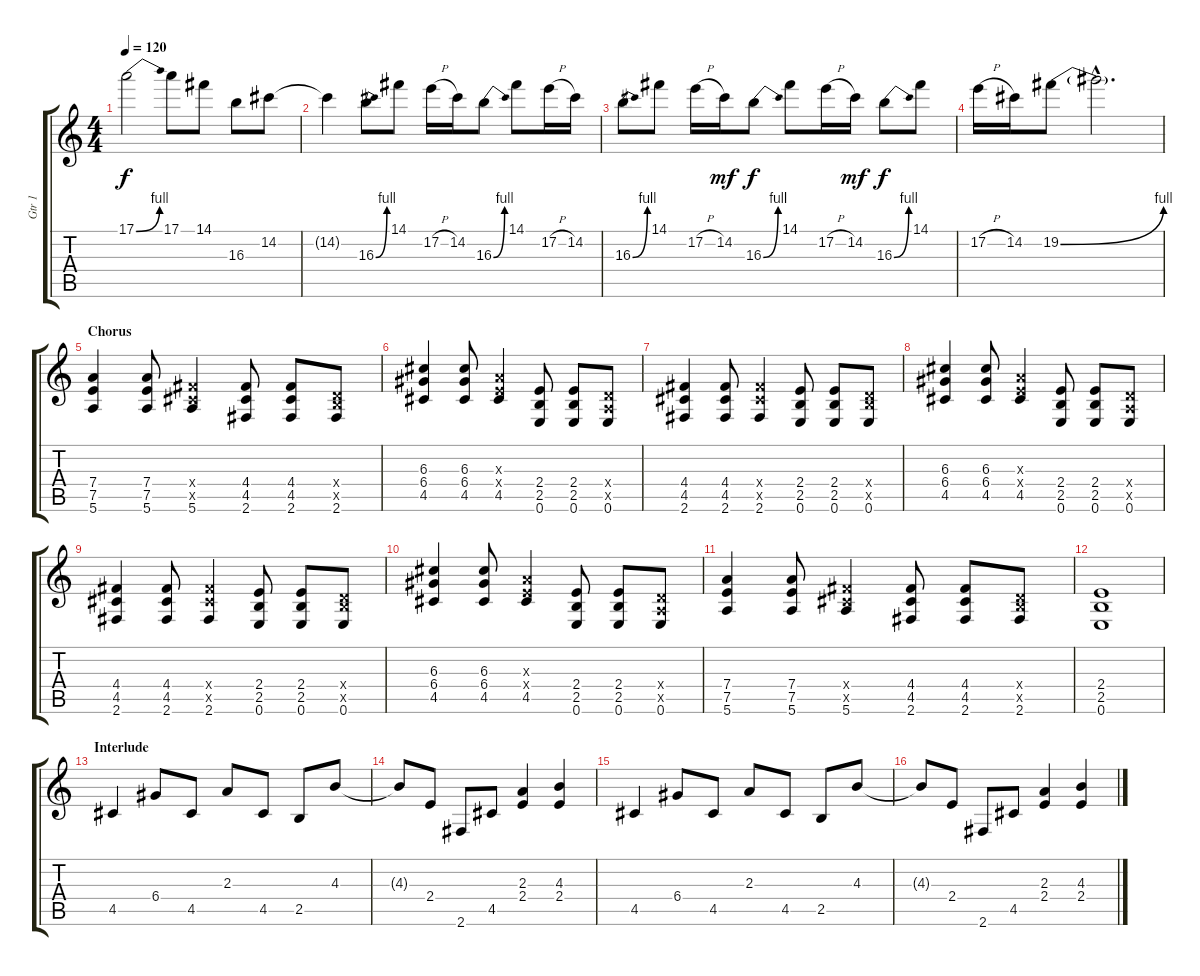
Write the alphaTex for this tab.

\track ("Gtr 1" "Gtr 1") {instrument overdrivenguitar}
\staff {score tabs}
\tuning (E4 B3 G3 D3 A2 E2) {hide}
\ts (4 4)
\tempo 120
\clef g2
\ks c
17.1{be (bend 0 0 60 4)}.2{dy f} 17.1.8 14.1.8 16.3.8 14.2.8 |
14.2{t}.4 16.3{be (bend 0 0 60 4)}.8 14.1.8 17.2{h}.16 14.2.16 16.3{be (bend 0 0 60 4)}.8 14.1.8 17.2{h}.16 14.2.16 |
16.3{be (bend 0 0 60 4)}.8 14.1.8 17.2{h}.16 14.2.16{dy mf} 16.3{be (bend 0 0 60 4)}.8{dy f} 14.1.8 17.2{h}.16 14.2.16{dy mf} 16.3{be (bend 0 0 60 4)}.8{dy f} 14.1.8 |
17.2{h}.16 14.2.16 19.2{be (bend 0 0 60 4)}.8 19.2{hac t}.2{d} |
\section ("" "Chorus")
(7.4 7.5 5.6).4 (7.4 7.5 5.6).8 (4.4{x} 4.5{x} 5.6).4 (4.4 4.5 2.6).8 (4.4 4.5 2.6).8 (0.4{x} 2.5{x} 2.6).8 |
(6.3 6.4 4.5).4 (6.3 6.4 4.5).8 (2.3{x} 2.4{x} 4.5).4 (2.4 2.5 0.6).8 (2.4 2.5 0.6).8 (0.4{x} 0.5{x} 0.6).8 |
(4.4 4.5 2.6).4 (4.4 4.5 2.6).8 (4.4{x} 4.5{x} 2.6).4 (2.4 2.5 0.6).8 (2.4 2.5 0.6).8 (0.4{x} 2.5{x} 0.6).8 |
(6.3 6.4 4.5).4 (6.3 6.4 4.5).8 (2.3{x} 2.4{x} 4.5).4 (2.4 2.5 0.6).8 (2.4 2.5 0.6).8 (0.4{x} 0.5{x} 0.6).8 |
(4.4 4.5 2.6).4 (4.4 4.5 2.6).8 (4.4{x} 4.5{x} 2.6).4 (2.4 2.5 0.6).8 (2.4 2.5 0.6).8 (0.4{x} 2.5{x} 0.6).8 |
(6.3 6.4 4.5).4 (6.3 6.4 4.5).8 (2.3{x} 2.4{x} 4.5).4 (2.4 2.5 0.6).8 (2.4 2.5 0.6).8 (0.4{x} 0.5{x} 0.6).8 |
(7.4 7.5 5.6).4 (7.4 7.5 5.6).8 (4.4{x} 4.5{x} 5.6).4 (4.4 4.5 2.6).8 (4.4 4.5 2.6).8 (0.4{x} 2.5{x} 2.6).8 |
(2.4 2.5 0.6).1 |
\section ("" "Interlude")
4.5.4 6.4.8 4.5.8 2.3.8 4.5.8 2.5.8 4.3.8 |
4.3{t}.8 2.4.8 2.6.8 4.5.8 (2.3 2.4).4 (4.3 2.4).4 |
4.5.4 6.4.8 4.5.8 2.3.8 4.5.8 2.5.8 4.3.8 |
4.3{t}.8 2.4.8 2.6.8 4.5.8 (2.3 2.4).4 (4.3 2.4).4
